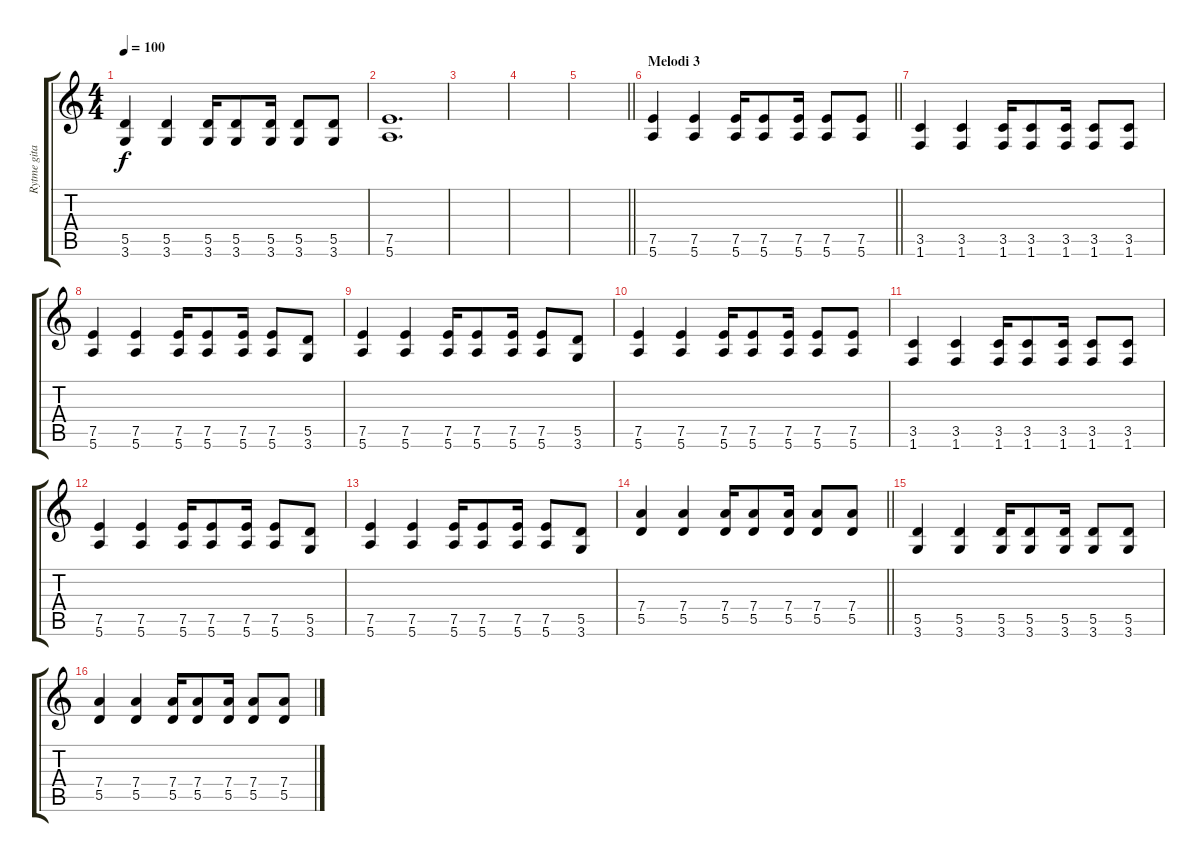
\track ("Rytme gitar" "Rytme gita") {instrument overdrivenguitar}
\staff {score tabs}
\tuning (E4 B3 G3 D3 A2 E2) {hide}
\ts (4 4)
\tempo 100
\clef g2
\ks c
(5.5 3.6).4{dy f} (5.5 3.6).4 (5.5 3.6).16 (5.5 3.6).8 (5.5 3.6).16 (5.5 3.6).8 (5.5 3.6).8 |
(7.5 5.6).1{d} |
|
|
\barLineRight lightlight
|
\section ("" "Melodi 3")
\barLineRight lightlight
(7.5 5.6).4 (7.5 5.6).4 (7.5 5.6).16 (7.5 5.6).8 (7.5 5.6).16 (7.5 5.6).8 (7.5 5.6).8 |
(3.5 1.6).4 (3.5 1.6).4 (3.5 1.6).16 (3.5 1.6).8 (3.5 1.6).16 (3.5 1.6).8 (3.5 1.6).8 |
(7.5 5.6).4 (7.5 5.6).4 (7.5 5.6).16 (7.5 5.6).8 (7.5 5.6).16 (7.5 5.6).8 (5.5 3.6).8 |
(7.5 5.6).4 (7.5 5.6).4 (7.5 5.6).16 (7.5 5.6).8 (7.5 5.6).16 (7.5 5.6).8 (5.5 3.6).8 |
(7.5 5.6).4 (7.5 5.6).4 (7.5 5.6).16 (7.5 5.6).8 (7.5 5.6).16 (7.5 5.6).8 (7.5 5.6).8 |
(3.5 1.6).4 (3.5 1.6).4 (3.5 1.6).16 (3.5 1.6).8 (3.5 1.6).16 (3.5 1.6).8 (3.5 1.6).8 |
(7.5 5.6).4 (7.5 5.6).4 (7.5 5.6).16 (7.5 5.6).8 (7.5 5.6).16 (7.5 5.6).8 (5.5 3.6).8 |
(7.5 5.6).4 (7.5 5.6).4 (7.5 5.6).16 (7.5 5.6).8 (7.5 5.6).16 (7.5 5.6).8 (5.5 3.6).8 |
\barLineRight lightlight
(7.4 5.5).4 (7.4 5.5).4 (7.4 5.5).16 (7.4 5.5).8 (7.4 5.5).16 (7.4 5.5).8 (7.4 5.5).8 |
(5.5 3.6).4 (5.5 3.6).4 (5.5 3.6).16 (5.5 3.6).8 (5.5 3.6).16 (5.5 3.6).8 (5.5 3.6).8 |
(7.4 5.5).4 (7.4 5.5).4 (7.4 5.5).16 (7.4 5.5).8 (7.4 5.5).16 (7.4 5.5).8 (7.4 5.5).8
